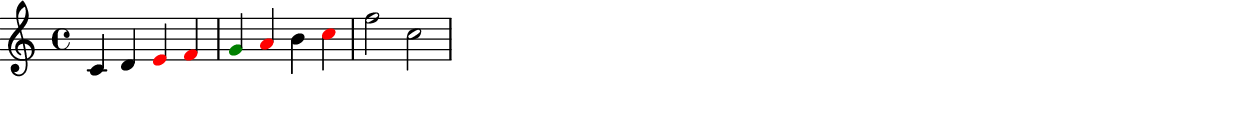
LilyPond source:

%% Generated by lilypond-book
%% Options: [exampleindent=10.16\mm,indent=0\mm,line-width=160\mm,paper-height=845.047\pt,paper-width=597.508\pt,papersize='(cons (* 597.508 pt) (* 845.047 pt)),quote]
\include "lilypond-book-preamble.ly"


% ****************************************************************
% Start cut-&-pastable-section
% ****************************************************************

#(ly:set-option 'eps-box-padding 3.000000)



\paper {
  #(set-paper-size '(cons (* 597.508 pt) (* 845.047 pt)))
  indent = 0\mm
  line-width = 160\mm
  % offset the left padding, also add 1mm as lilypond creates cropped
  % images with a little space on the right
  line-width = #(- line-width (* mm  3.000000) (* mm 1))
  line-width = 160\mm - 2.0 * 10.16\mm
  % offset the left padding, also add 1mm as lilypond creates cropped
  % images with a little space on the right
  line-width = #(- line-width (* mm  3.000000) (* mm 1))
}

\layout {
  
}




% ****************************************************************
% ly snippet:
% ****************************************************************
\sourcefileline 340
\relative {
  c'4 d
  \override NoteHead.color = "red"
  e4 f |
  \once \override NoteHead.color = "green"
  g4 a
  \once \revert NoteHead.color
  b c |
  \revert NoteHead.color
  f2 c |
}


% ****************************************************************
% end ly snippet
% ****************************************************************
